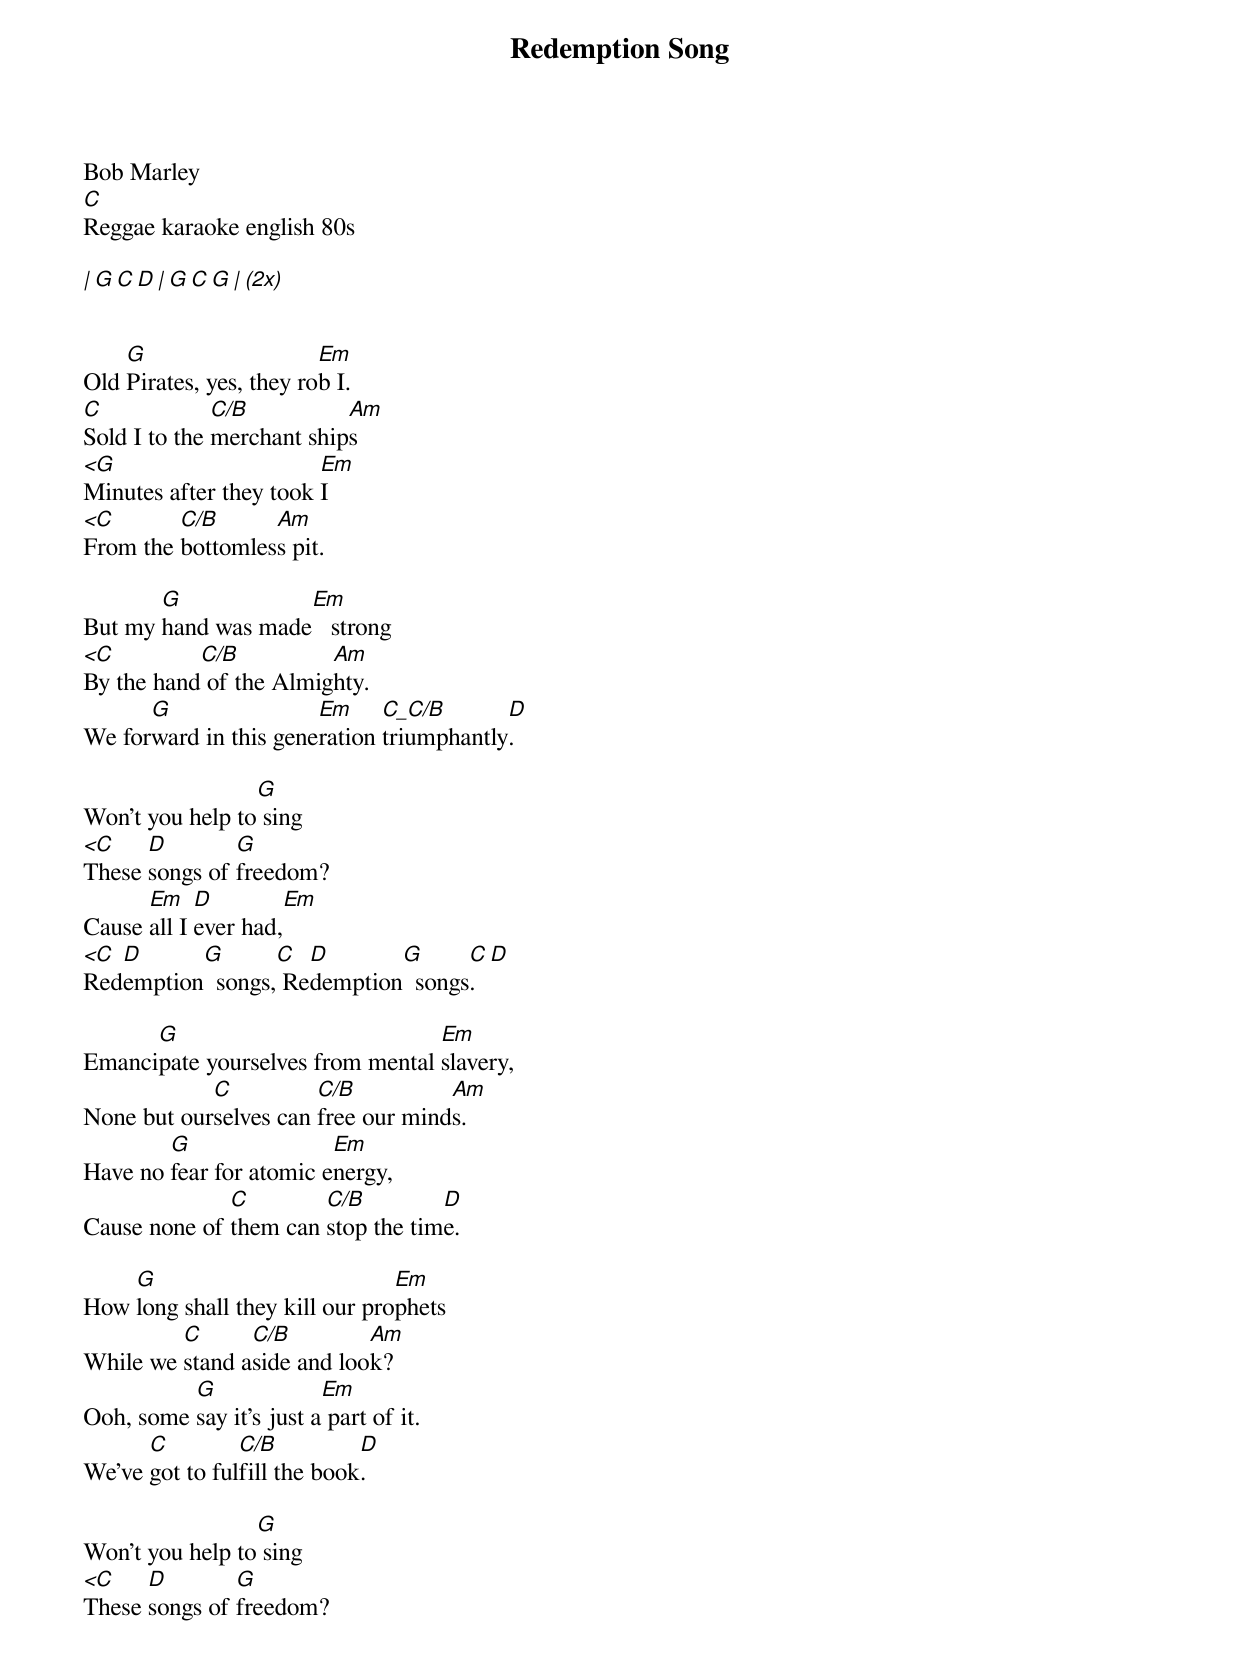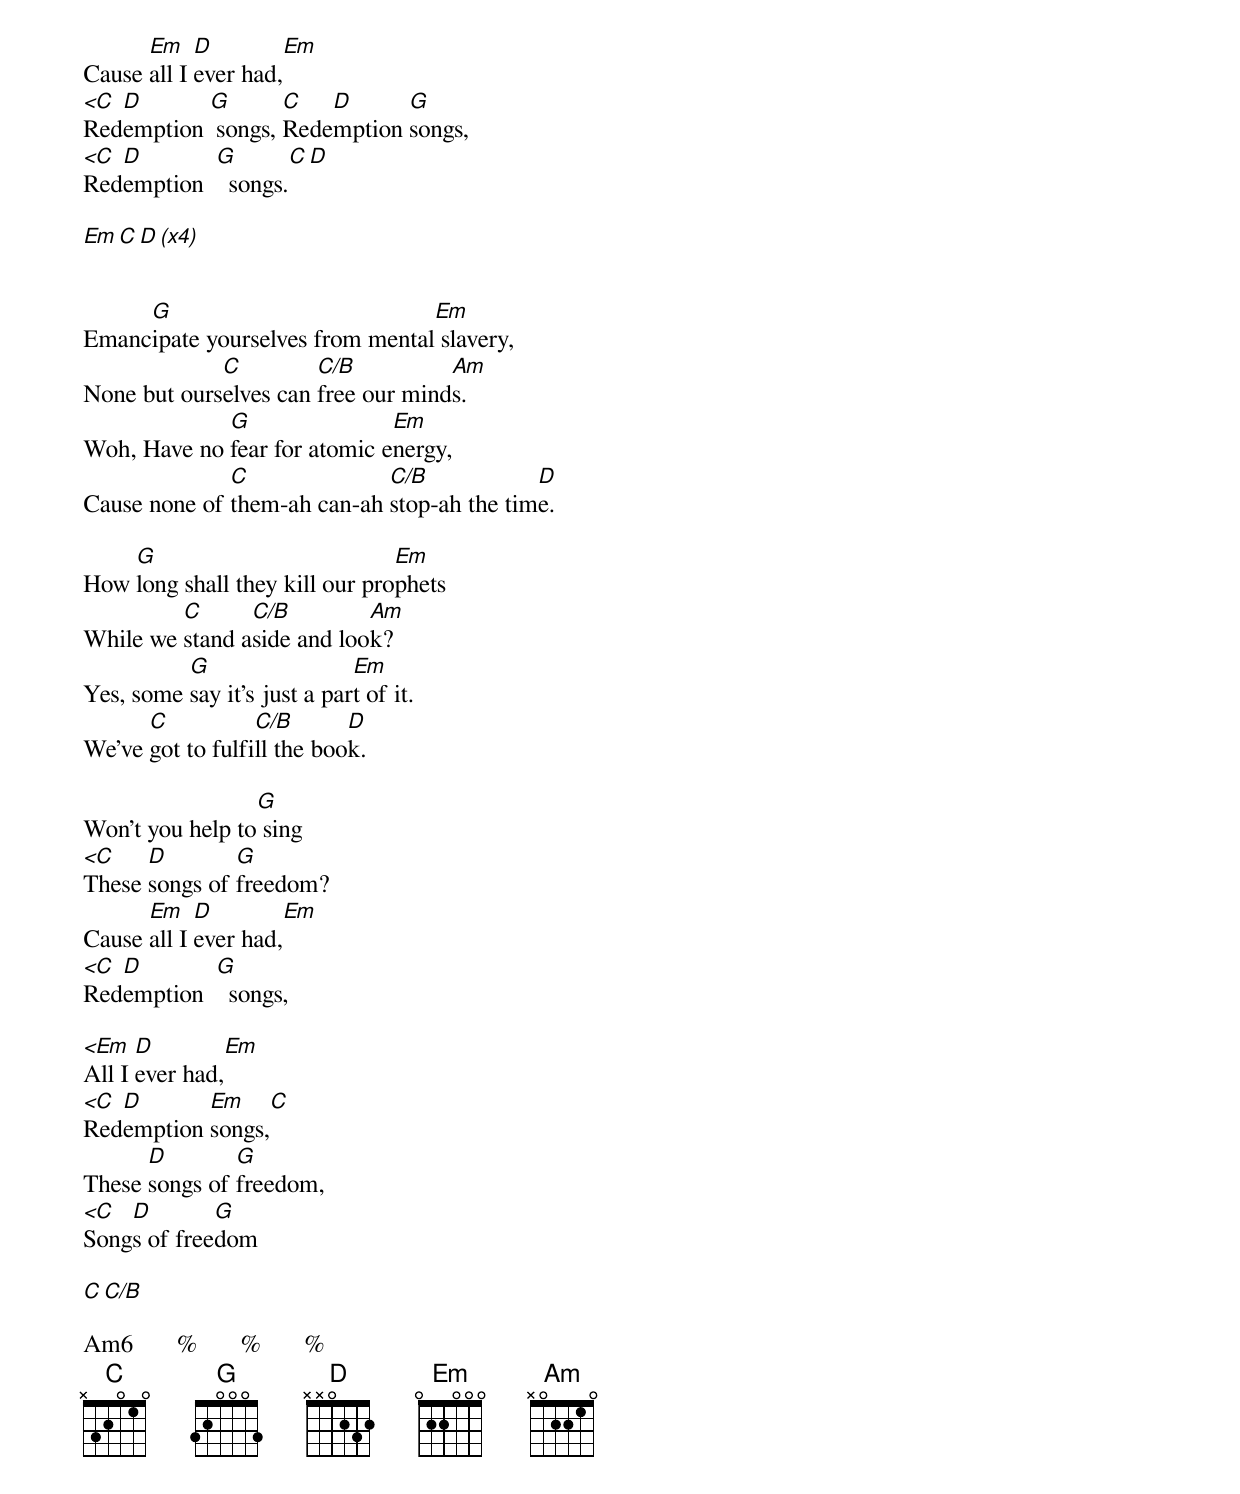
Redemption Song
Bob Marley
C
Reggae karaoke english 80s

| G     C   D  |   G     C   G | (2x)


    G                    Em
Old Pirates, yes, they rob I.
C             C/B          Am
Sold I to the merchant ships
<G                      Em
Minutes after they took I
<C       C/B      Am
From the bottomless pit.

       G            Em
But my hand was made   strong
<C         C/B          Am
By the hand of the Almighty.
      G                Em     C_C/B       D
We forward in this generation triumphantly.

                 G
Won't you help to sing
<C    D        G
These songs of freedom?
      Em    D        Em
Cause all I ever had,
<C D      G       C  D       G      C   D
Redemption  songs, Redemption  songs.

      G                           Em
Emancipate yourselves from mental slavery,
            C          C/B          Am
None but ourselves can free our minds.
        G                Em
Have no fear for atomic energy,
              C        C/B         D
Cause none of them can stop the time.

    G                           Em
How long shall they kill our prophets
         C      C/B         Am
While we stand aside and look?
          G              Em
Ooh, some say it's just a part of it.
      C         C/B          D
We've got to fulfill the book.

                 G
Won't you help to sing
<C    D        G
These songs of freedom?
      Em    D        Em
Cause all I ever had,
<C D       G       C   D      G
Redemption  songs, Redemption songs,
<C D        G        C    D
Redemption    songs.

Em        C       D       (x4)


     G                           Em
Emancipate yourselves from mental slavery,
             C         C/B          Am
None but ourselves can free our minds.
             G                Em
Woh, Have no fear for atomic energy,
              C              C/B            D
Cause none of them-ah can-ah stop-ah the time.

    G                           Em
How long shall they kill our prophets
         C      C/B         Am
While we stand aside and look?
          G                  Em
Yes, some say it's just a part of it.
      C           C/B       D
We've got to fulfill the book.

                 G
Won't you help to sing
<C    D        G
These songs of freedom?
      Em    D        Em
Cause all I ever had,
<C D        G
Redemption    songs,

<Em   D        Em
All I ever had,
<C D       Em     C
Redemption songs,
      D        G
These songs of freedom,
<C  D        G
Songs of freedom

C   C/B

Am6       %       %       %
